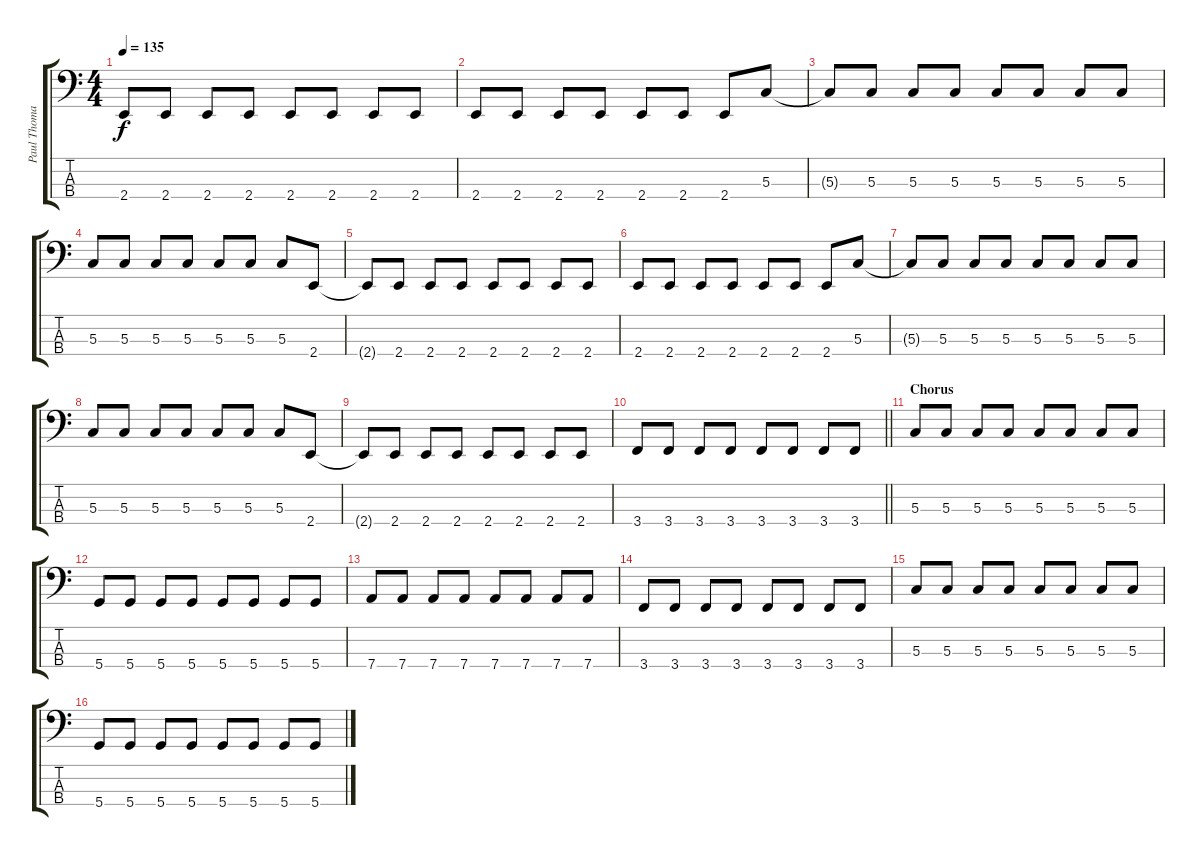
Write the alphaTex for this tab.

\track ("Paul Thomas - Bass" "Paul Thoma") {instrument electricbassfinger}
\staff {score tabs}
\tuning (F2 C2 G1 D1) {hide}
\ts (4 4)
\tempo 135
\clef f4
\ks c
2.4{t}.8{dy f} 2.4.8 2.4.8 2.4.8 2.4.8 2.4.8 2.4.8 2.4.8 |
2.4.8 2.4.8 2.4.8 2.4.8 2.4.8 2.4.8 2.4.8 5.3.8 |
5.3{t}.8 5.3.8 5.3.8 5.3.8 5.3.8 5.3.8 5.3.8 5.3.8 |
5.3.8 5.3.8 5.3.8 5.3.8 5.3.8 5.3.8 5.3.8 2.4.8 |
2.4{t}.8 2.4.8 2.4.8 2.4.8 2.4.8 2.4.8 2.4.8 2.4.8 |
2.4.8 2.4.8 2.4.8 2.4.8 2.4.8 2.4.8 2.4.8 5.3.8 |
5.3{t}.8 5.3.8 5.3.8 5.3.8 5.3.8 5.3.8 5.3.8 5.3.8 |
5.3.8 5.3.8 5.3.8 5.3.8 5.3.8 5.3.8 5.3.8 2.4.8 |
2.4{t}.8 2.4.8 2.4.8 2.4.8 2.4.8 2.4.8 2.4.8 2.4.8 |
\barLineRight lightlight
3.4.8 3.4.8 3.4.8 3.4.8 3.4.8 3.4.8 3.4.8 3.4.8 |
\section ("" "Chorus")
5.3.8 5.3.8 5.3.8 5.3.8 5.3.8 5.3.8 5.3.8 5.3.8 |
5.4.8 5.4.8 5.4.8 5.4.8 5.4.8 5.4.8 5.4.8 5.4.8 |
7.4.8 7.4.8 7.4.8 7.4.8 7.4.8 7.4.8 7.4.8 7.4.8 |
3.4.8 3.4.8 3.4.8 3.4.8 3.4.8 3.4.8 3.4.8 3.4.8 |
5.3.8 5.3.8 5.3.8 5.3.8 5.3.8 5.3.8 5.3.8 5.3.8 |
5.4.8 5.4.8 5.4.8 5.4.8 5.4.8 5.4.8 5.4.8 5.4.8
